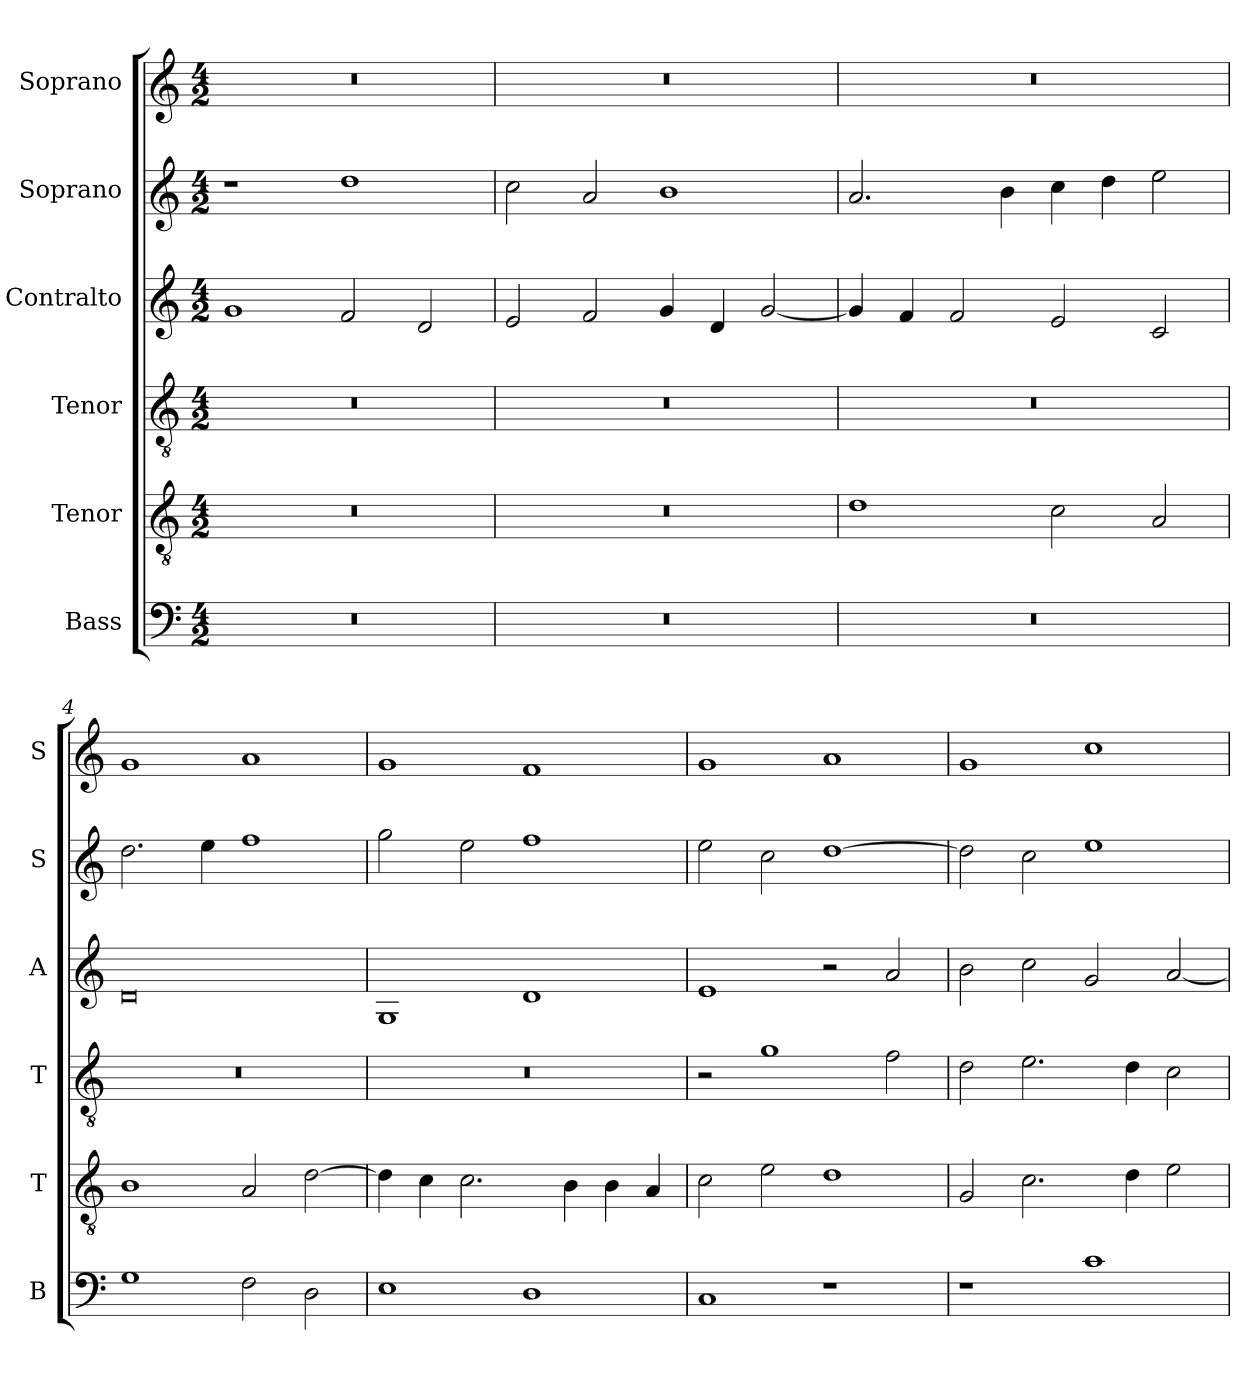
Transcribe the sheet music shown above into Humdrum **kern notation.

**kern	**kern	**kern	**kern	**kern	**kern
*part6	*part5	*part4	*part3	*part2	*part1
*staff6	*staff5	*staff4	*staff3	*staff2	*staff1
*I"Bass	*I"Tenor	*I"Tenor	*I"Contralto	*I"Soprano	*I"Soprano
*I'B	*I'T	*I'T	*I'A	*I'S	*I'S
*clefF4	*clefGv2	*clefGv2	*clefG2	*clefG2	*clefG2
*k[]	*k[]	*k[]	*k[]	*k[]	*k[]
*G:mix	*G:mix	*G:mix	*G:mix	*G:mix	*G:mix
*M4/2	*M4/2	*M4/2	*M4/2	*M4/2	*M4/2
=1	=1	=1	=1	=1	=1
0r	0r	0r	1g	1r	0r
.	.	.	2f	1dd	.
.	.	.	2d	.	.
=2	=2	=2	=2	=2	=2
0r	0r	0r	2e	2cc	0r
.	.	.	2f	2a	.
.	.	.	4g	1b	.
.	.	.	4d	.	.
.	.	.	[2g	.	.
=3	=3	=3	=3	=3	=3
0r	1d	0r	4g]	2.a	0r
.	.	.	4f	.	.
.	.	.	2f	.	.
.	.	.	.	4b	.
.	2c	.	2e	4cc	.
.	.	.	.	4dd	.
.	2A	.	2c	2ee	.
=4	=4	=4	=4	=4	=4
1G	1B	0r	0d	2.dd	1g
.	.	.	.	4ee	.
2F	2A	.	.	1ff	1a
2D	[2d	.	.	.	.
=5	=5	=5	=5	=5	=5
1E	4d]	0r	1G	2gg	1g
.	4c	.	.	.	.
.	2.c	.	.	2ee	.
1D	.	.	1d	1ff	1f
.	4B	.	.	.	.
.	4B	.	.	.	.
.	4A	.	.	.	.
=6	=6	=6	=6	=6	=6
1C	2c	2r	1e	2ee	1g
.	2e	1g	.	2cc	.
1r	1d	.	2r	[1dd	1a
.	.	2f	2a	.	.
=7	=7	=7	=7	=7	=7
1r	2G	2d	2b	2dd]	1g
.	2.c	2.e	2cc	2cc	.
1c	.	.	2g	1ee	1cc
.	4d	4d	.	.	.
.	2e	2c	[2a	.	.
=	=	=	=	=	=
*-	*-	*-	*-	*-	*-
